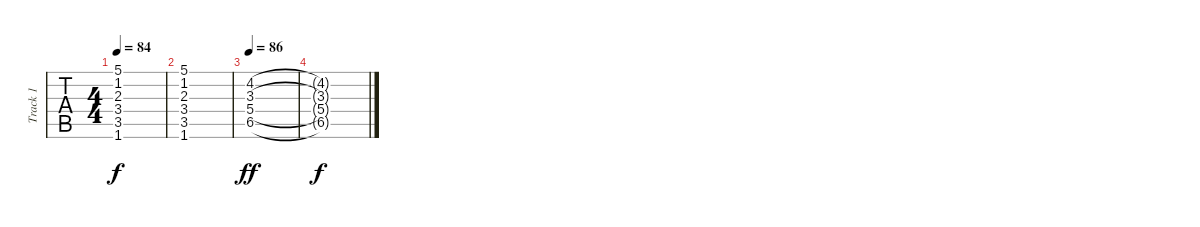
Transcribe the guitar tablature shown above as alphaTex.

\track ("Track 1" "Track 1") {instrument brightacousticpiano}
\staff {tabs}
\tuning (E4 B3 G3 D3 A2 E2) {hide}
\ts (4 4)
\tempo 84
\clef g2
\ks c
(5.1 1.2 2.3 3.4 3.5 1.6).1{dy f} |
(5.1 1.2 2.3 3.4 3.5 1.6).1 |
\tempo 86
(4.2 3.3 5.4 6.5).1{dy ff} |
(4.2{t} 3.3{t} 5.4{t} 6.5{t}).1{dy f}
